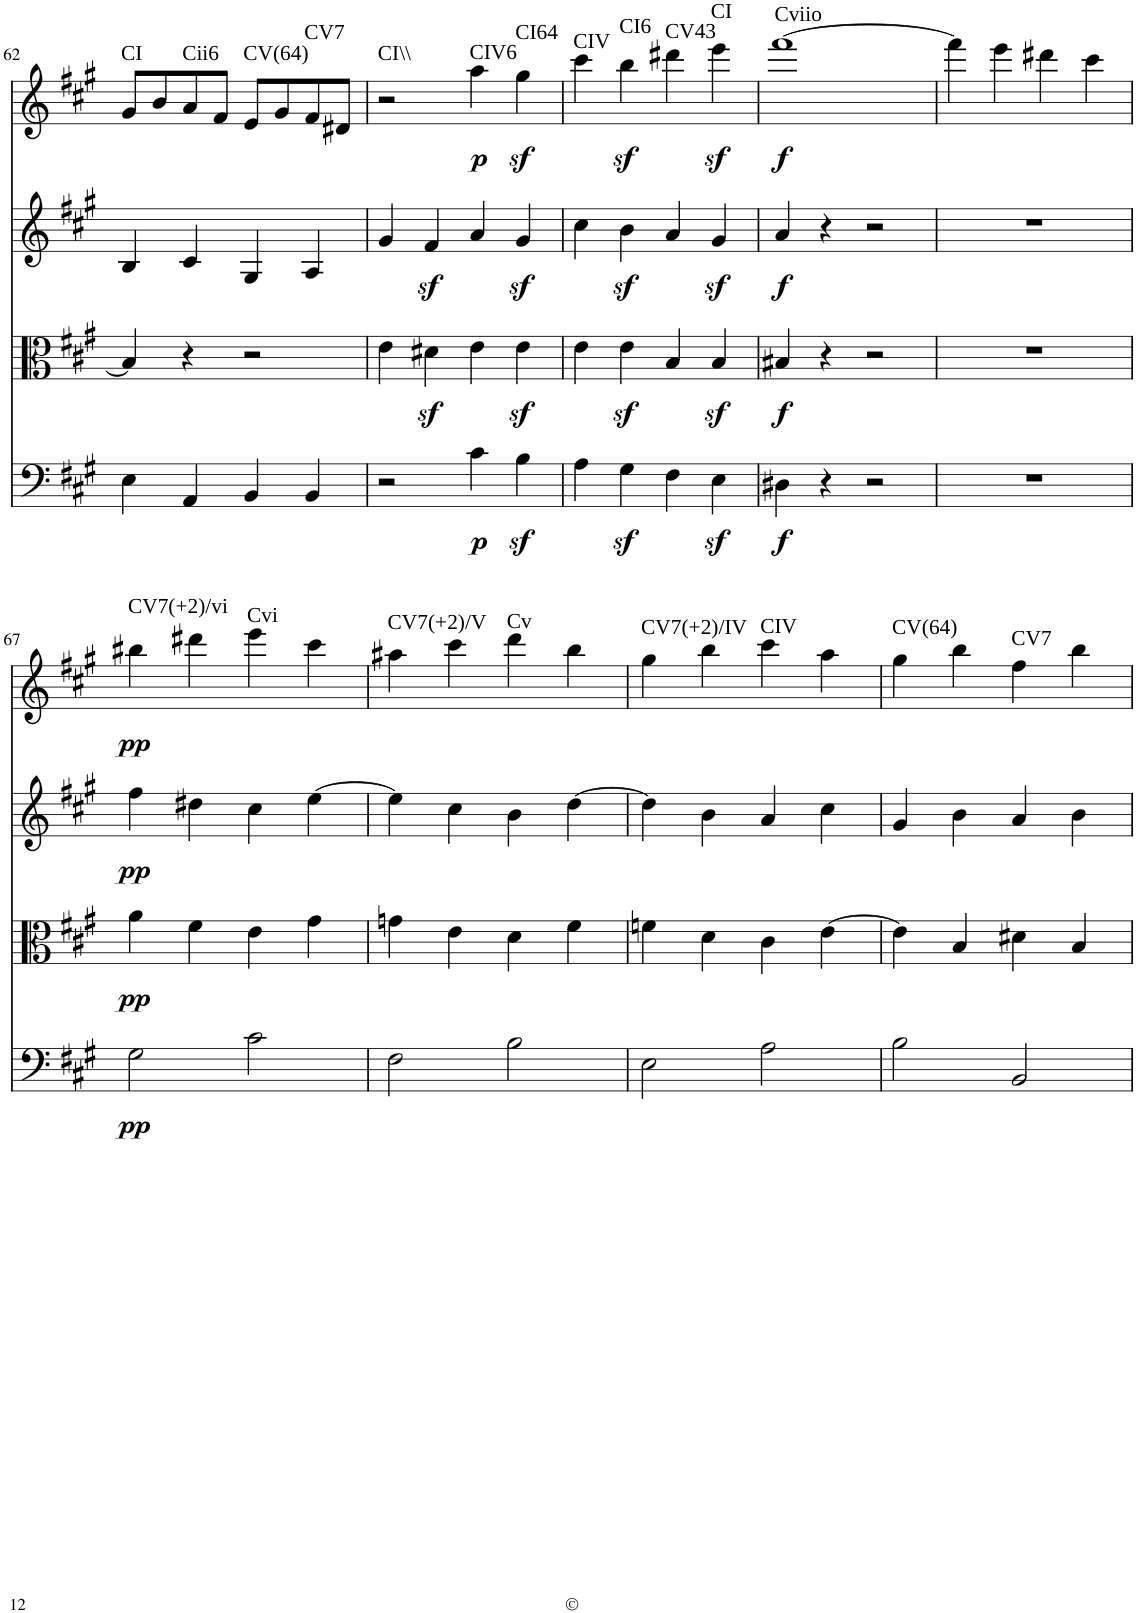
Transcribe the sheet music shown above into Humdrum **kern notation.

**kern	**dynam	**kern	**dynam	**kern	**dynam	**kern	**dynam
*part4	*part4	*part3	*part3	*part2	*part2	*part1	*part1
*staff4	*staff4	*staff3	*staff3	*staff2	*staff2	*staff1	*staff1
*I"Violoncello	*	*I"Viola	*	*I"Violin 2	*	*I"Violin 1	*
*I'Vc	*	*I'Vla	*	*I'Vln	*	*I'Vln	*
!!LO:PB:g=z
*clefF4	*	*clefC3	*	*clefG2	*	*clefG2	*
*k[f#c#g#]	*	*k[f#c#g#]	*	*k[f#c#g#]	*	*k[f#c#g#]	*
*A:	*	*A:	*	*A:	*	*A:	*
*M2/2	*	*M2/2	*	*M2/2	*	*M2/2	*
*met(c|)	*	*met(c|)	*	*met(c|)	*	*met(c|)	*
=62	=62	=62	=62	=62	=62	=62	=62
!	!	!	!	!	!	!LO:TX:a:t=CI	!
4E\	.	4B/]	.	4B/	.	8g#/L	.
.	.	.	.	.	.	8b/	.
!	!	!	!	!	!	!LO:TX:a:t=Cii6	!
4AA/	.	4r	.	4c#/	.	8a/	.
.	.	.	.	.	.	8f#/J	.
!	!	!	!	!	!	!LO:TX:a:t=CV(64)	!
4BB/	.	2r	.	4G#/	.	8e/L	.
.	.	.	.	.	.	8g#/	.
!	!	!	!	!	!	!LO:TX:a:t=CV7	!
4BB/	.	.	.	4A/	.	8f#/	.
.	.	.	.	.	.	8d#X/J	.
=63	=63	=63	=63	=63	=63	=63	=63
!	!	!	!	!	!	!LO:TX:a:t=CI\\	!
2r	.	4e\	.	4g#/	.	2r	.
.	.	4d#Xz<\	.	4f#z</	.	.	.
!	!	!	!	!	!	!LO:TX:a:t=CIV6	!
!	!LO:DY:b	!	!	!	!	!	!LO:DY:b
4c#\	p	4e\	.	4a/	.	4aa\	p
!	!	!	!	!	!	!LO:TX:a:t=CI64	!
4Bz<\	.	4ez<\	.	4g#z</	.	4gg#z<\	.
=64	=64	=64	=64	=64	=64	=64	=64
!	!	!	!	!	!	!LO:TX:a:t=CIV	!
4A\	.	4e\	.	4cc#\	.	4ccc#\	.
!	!	!	!	!	!	!LO:TX:a:t=CI6	!
4G#z<\	.	4ez<\	.	4bz<\	.	4bbz<\	.
!	!	!	!	!	!	!LO:TX:a:t=CV43	!
4F#\	.	4B/	.	4a/	.	4ddd#X\	.
!	!	!	!	!	!	!LO:TX:a:t=CI	!
4Ez<\	.	4Bz</	.	4g#z</	.	4eeez<\	.
=65	=65	=65	=65	=65	=65	=65	=65
!	!	!	!	!	!	!LO:TX:a:t=Cviio	!
!	!LO:DY:b	!	!LO:DY:b	!	!LO:DY:b	!	!LO:DY:b
4D#X\	f	4B#X/	f	4a/	f	[1fff#	f
4r	.	4r	.	4r	.	.	.
2r	.	2r	.	2r	.	.	.
=66	=66	=66	=66	=66	=66	=66	=66
1r	.	1r	.	1r	.	4fff#\]	.
.	.	.	.	.	.	4eee\	.
.	.	.	.	.	.	4ddd#X\	.
.	.	.	.	.	.	4ccc#\	.
!!LO:LB:g=z
=67	=67	=67	=67	=67	=67	=67	=67
!	!	!	!	!	!	!LO:TX:a:t=CV7(+2)/vi	!
!	!LO:DY:b	!	!LO:DY:b	!	!LO:DY:b	!	!LO:DY:b
2G#\	pp	4a\	pp	4ff#\	pp	4bb#X\	pp
.	.	4f#\	.	4dd#X\	.	4ddd#X\	.
!	!	!	!	!	!	!LO:TX:a:t=Cvi	!
2c#\	.	4e\	.	4cc#\	.	4eee\	.
.	.	4g#\	.	[4ee\	.	4ccc#\	.
=68	=68	=68	=68	=68	=68	=68	=68
!	!	!	!	!	!	!LO:TX:a:t=CV7(+2)/V	!
2F#\	.	4gn\	.	4ee\]	.	4aa#X\	.
.	.	4e\	.	4cc#\	.	4ccc#\	.
!	!	!	!	!	!	!LO:TX:a:t=Cv	!
2B\	.	4d\	.	4b\	.	4ddd\	.
.	.	4f#\	.	[4dd\	.	4bb\	.
=69	=69	=69	=69	=69	=69	=69	=69
!	!	!	!	!	!	!LO:TX:a:t=CV7(+2)/IV	!
2E\	.	4fn\	.	4dd\]	.	4gg#\	.
.	.	4d\	.	4b\	.	4bb\	.
!	!	!	!	!	!	!LO:TX:a:t=CIV	!
2A\	.	4c#\	.	4a/	.	4ccc#\	.
.	.	[4e\	.	4cc#\	.	4aa\	.
=70	=70	=70	=70	=70	=70	=70	=70
!	!	!	!	!	!	!LO:TX:a:t=CV(64)	!
2B\	.	4e\]	.	4g#/	.	4gg#\	.
.	.	4B/	.	4b\	.	4bb\	.
!	!	!	!	!	!	!LO:TX:a:t=CV7	!
2BB/	.	4d#X\	.	4a/	.	4ff#\	.
.	.	4B/	.	4b\	.	4bb\	.
=	=	=	=	=	=	=	=
*-	*-	*-	*-	*-	*-	*-	*-
